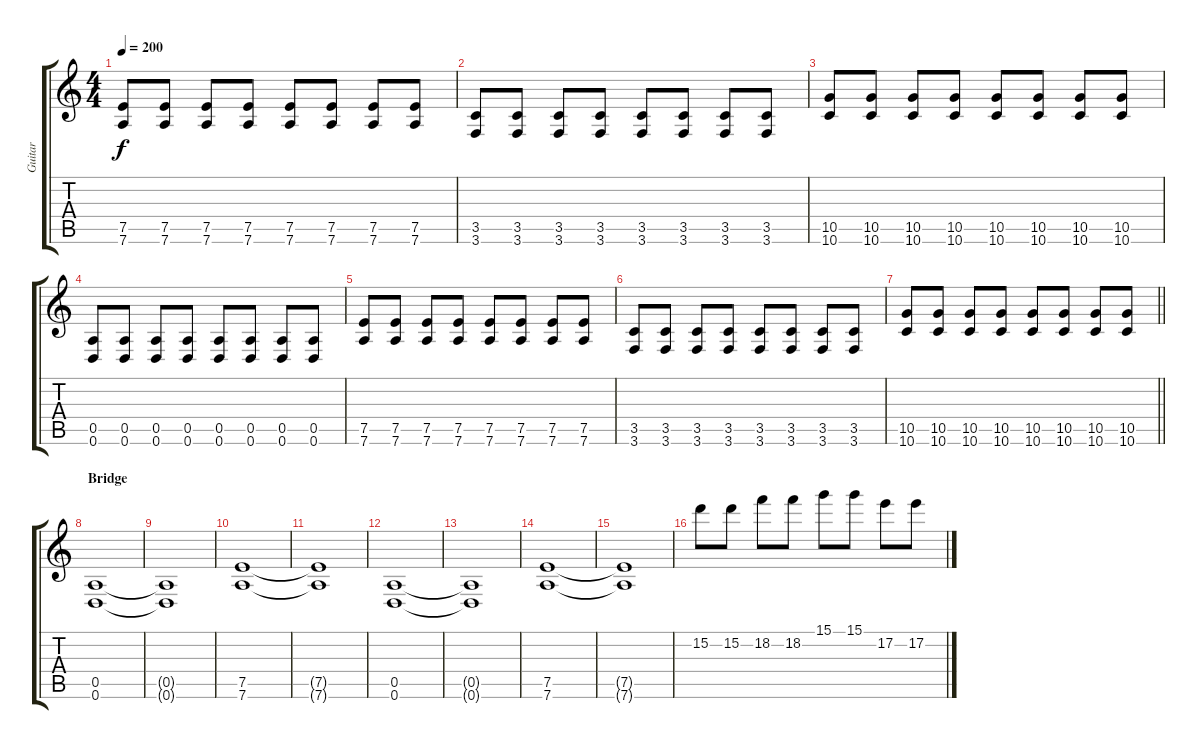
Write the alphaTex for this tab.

\track ("Guitar" "Guitar") {instrument distortionguitar}
\staff {score tabs}
\tuning (E4 B3 G3 D3 A2 D2) {hide}
\ts (4 4)
\tempo 200
\clef g2
\ks c
(7.5 7.6).8{dy f} (7.5 7.6).8 (7.5 7.6).8 (7.5 7.6).8 (7.5 7.6).8 (7.5 7.6).8 (7.5 7.6).8 (7.5 7.6).8 |
(3.5 3.6).8 (3.5 3.6).8 (3.5 3.6).8 (3.5 3.6).8 (3.5 3.6).8 (3.5 3.6).8 (3.5 3.6).8 (3.5 3.6).8 |
(10.5 10.6).8 (10.5 10.6).8 (10.5 10.6).8 (10.5 10.6).8 (10.5 10.6).8 (10.5 10.6).8 (10.5 10.6).8 (10.5 10.6).8 |
(0.5 0.6).8 (0.5 0.6).8 (0.5 0.6).8 (0.5 0.6).8 (0.5 0.6).8 (0.5 0.6).8 (0.5 0.6).8 (0.5 0.6).8 |
(7.5 7.6).8 (7.5 7.6).8 (7.5 7.6).8 (7.5 7.6).8 (7.5 7.6).8 (7.5 7.6).8 (7.5 7.6).8 (7.5 7.6).8 |
(3.5 3.6).8 (3.5 3.6).8 (3.5 3.6).8 (3.5 3.6).8 (3.5 3.6).8 (3.5 3.6).8 (3.5 3.6).8 (3.5 3.6).8 |
\barLineRight lightlight
(10.5 10.6).8 (10.5 10.6).8 (10.5 10.6).8 (10.5 10.6).8 (10.5 10.6).8 (10.5 10.6).8 (10.5 10.6).8 (10.5 10.6).8 |
\section ("" "Bridge")
(0.5 0.6).1 |
(0.5{t} 0.6{t}).1 |
(7.5 7.6).1 |
(7.5{t} 7.6{t}).1 |
(0.5 0.6).1 |
(0.5{t} 0.6{t}).1 |
(7.5 7.6).1 |
(7.5{t} 7.6{t}).1 |
15.2.8 15.2.8 18.2.8 18.2.8 15.1.8 15.1.8 17.2.8 17.2.8
